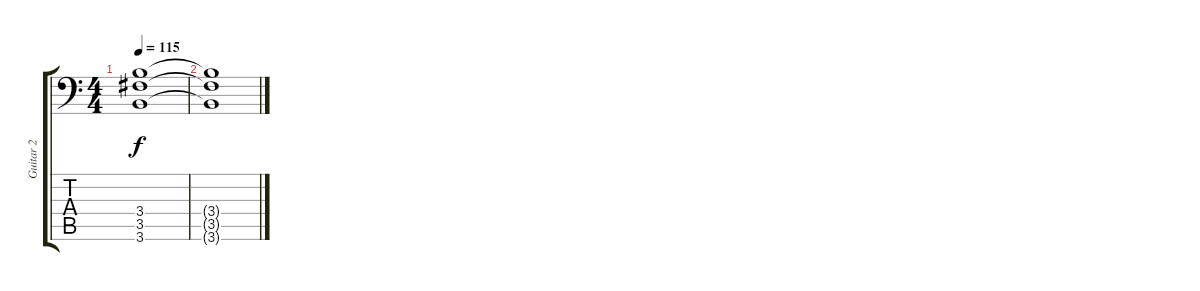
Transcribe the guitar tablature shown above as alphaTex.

\track ("Guitar 2" "Guitar 2") {instrument distortionguitar}
\staff {score tabs}
\tuning (Bb3 F3 Db3 Ab2 Eb2 Ab1) {hide}
\ts (4 4)
\tempo 115
\clef f4
\ks c
(3.4{t} 3.5{t} 3.6{t}).1{dy f} |
(3.4{t} 3.5{t} 3.6{t}).1
